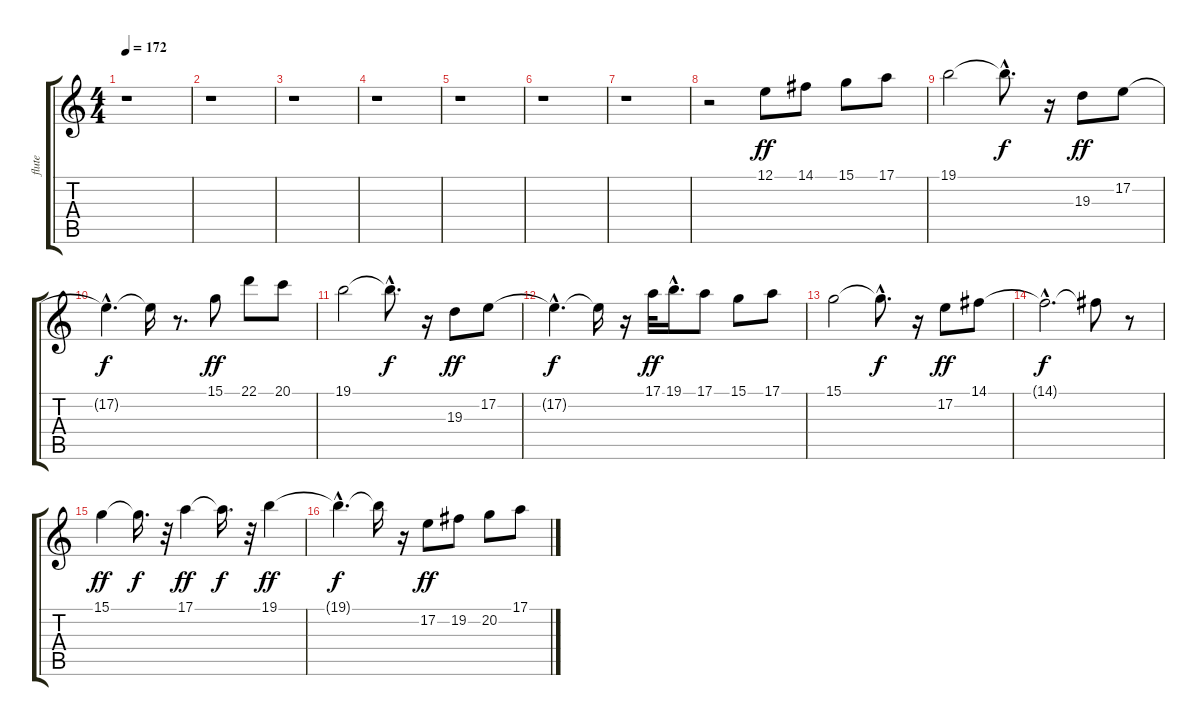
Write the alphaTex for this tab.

\track ("flute" "flute") {instrument flute}
\staff {score tabs}
\tuning (E4 B3 G3 D3 A2 E2) {hide}
\ts (4 4)
\tempo 172
\clef g2
\ks c
r.1{dy f} |
r.1 |
r.1 |
r.1 |
r.1 |
r.1 |
r.1 |
r.2 12.1.8{dy ff} 14.1.8 15.1.8 17.1.8 |
19.1.2 19.1{hac t}.8{d dy f} r.16 19.3.8{dy ff} 17.2.8 |
17.2{hac t}.4{d dy f} 17.2{t}.16 r.8{d} 15.1.8{dy ff} 22.1.8 20.1.8 |
19.1.2 19.1{hac t}.8{d dy f} r.16 19.3.8{dy ff} 17.2.8 |
17.2{hac t}.4{d dy f} 17.2{t}.16 r.16 17.1.32{dy ff} 19.1{hac}.16{d} 17.1.8 15.1.8 17.1.8 |
15.1.2 15.1{hac t}.8{d dy f} r.16 17.2.8{dy ff} 14.1.8 |
14.1{hac t}.2{d dy f} 14.1{t}.8 r.8 |
15.1.4{dy ff} 15.1{t}.16{d dy f} r.32 17.1.4{dy ff} 17.1{t}.16{d dy f} r.32 19.1.4{dy ff} |
19.1{hac t}.4{d dy f} 19.1{t}.16 r.16 17.2.8{dy ff} 19.2.8 20.2.8 17.1.8
